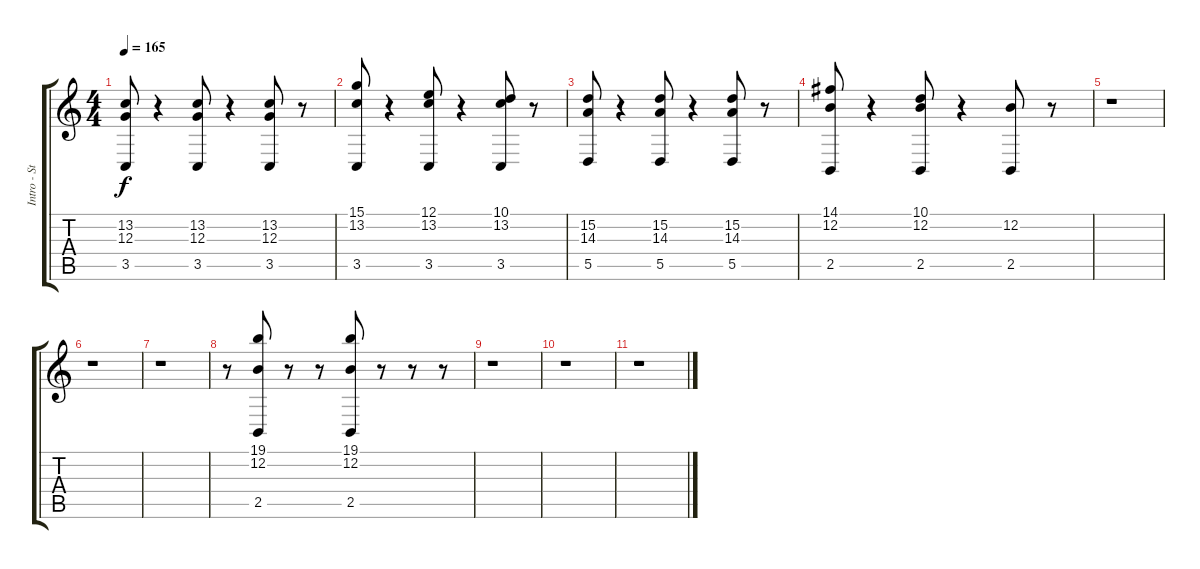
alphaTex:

\track ("Intro - Strings" "Intro - St") {instrument stringensemble1}
\staff {score tabs}
\tuning (E4 B3 G3 D3 A2 E2) {hide}
\ts (4 4)
\tempo 165
\clef g2
\ks c
(13.2 12.3 3.5).8{dy f volume 13 balance 10 instrument stringensemble1} r.4 (13.2 12.3 3.5).8 r.4 (13.2 12.3 3.5).8 r.8 |
(15.1 13.2 3.5).8 r.4 (12.1 13.2 3.5).8 r.4 (10.1 13.2 3.5).8 r.8 |
(15.2 14.3 5.5).8 r.4 (15.2 14.3 5.5).8 r.4 (15.2 14.3 5.5).8 r.8 |
(14.1 12.2 2.5).8 r.4 (10.1 12.2 2.5).8 r.4 (12.2 2.5).8 r.8 |
r.1 |
r.1 |
r.1 |
r.8 (19.1 12.2 2.5).8 r.8 r.8 (19.1 12.2 2.5).8 r.8 r.8 r.8 |
r.1 |
r.1 |
r.1
